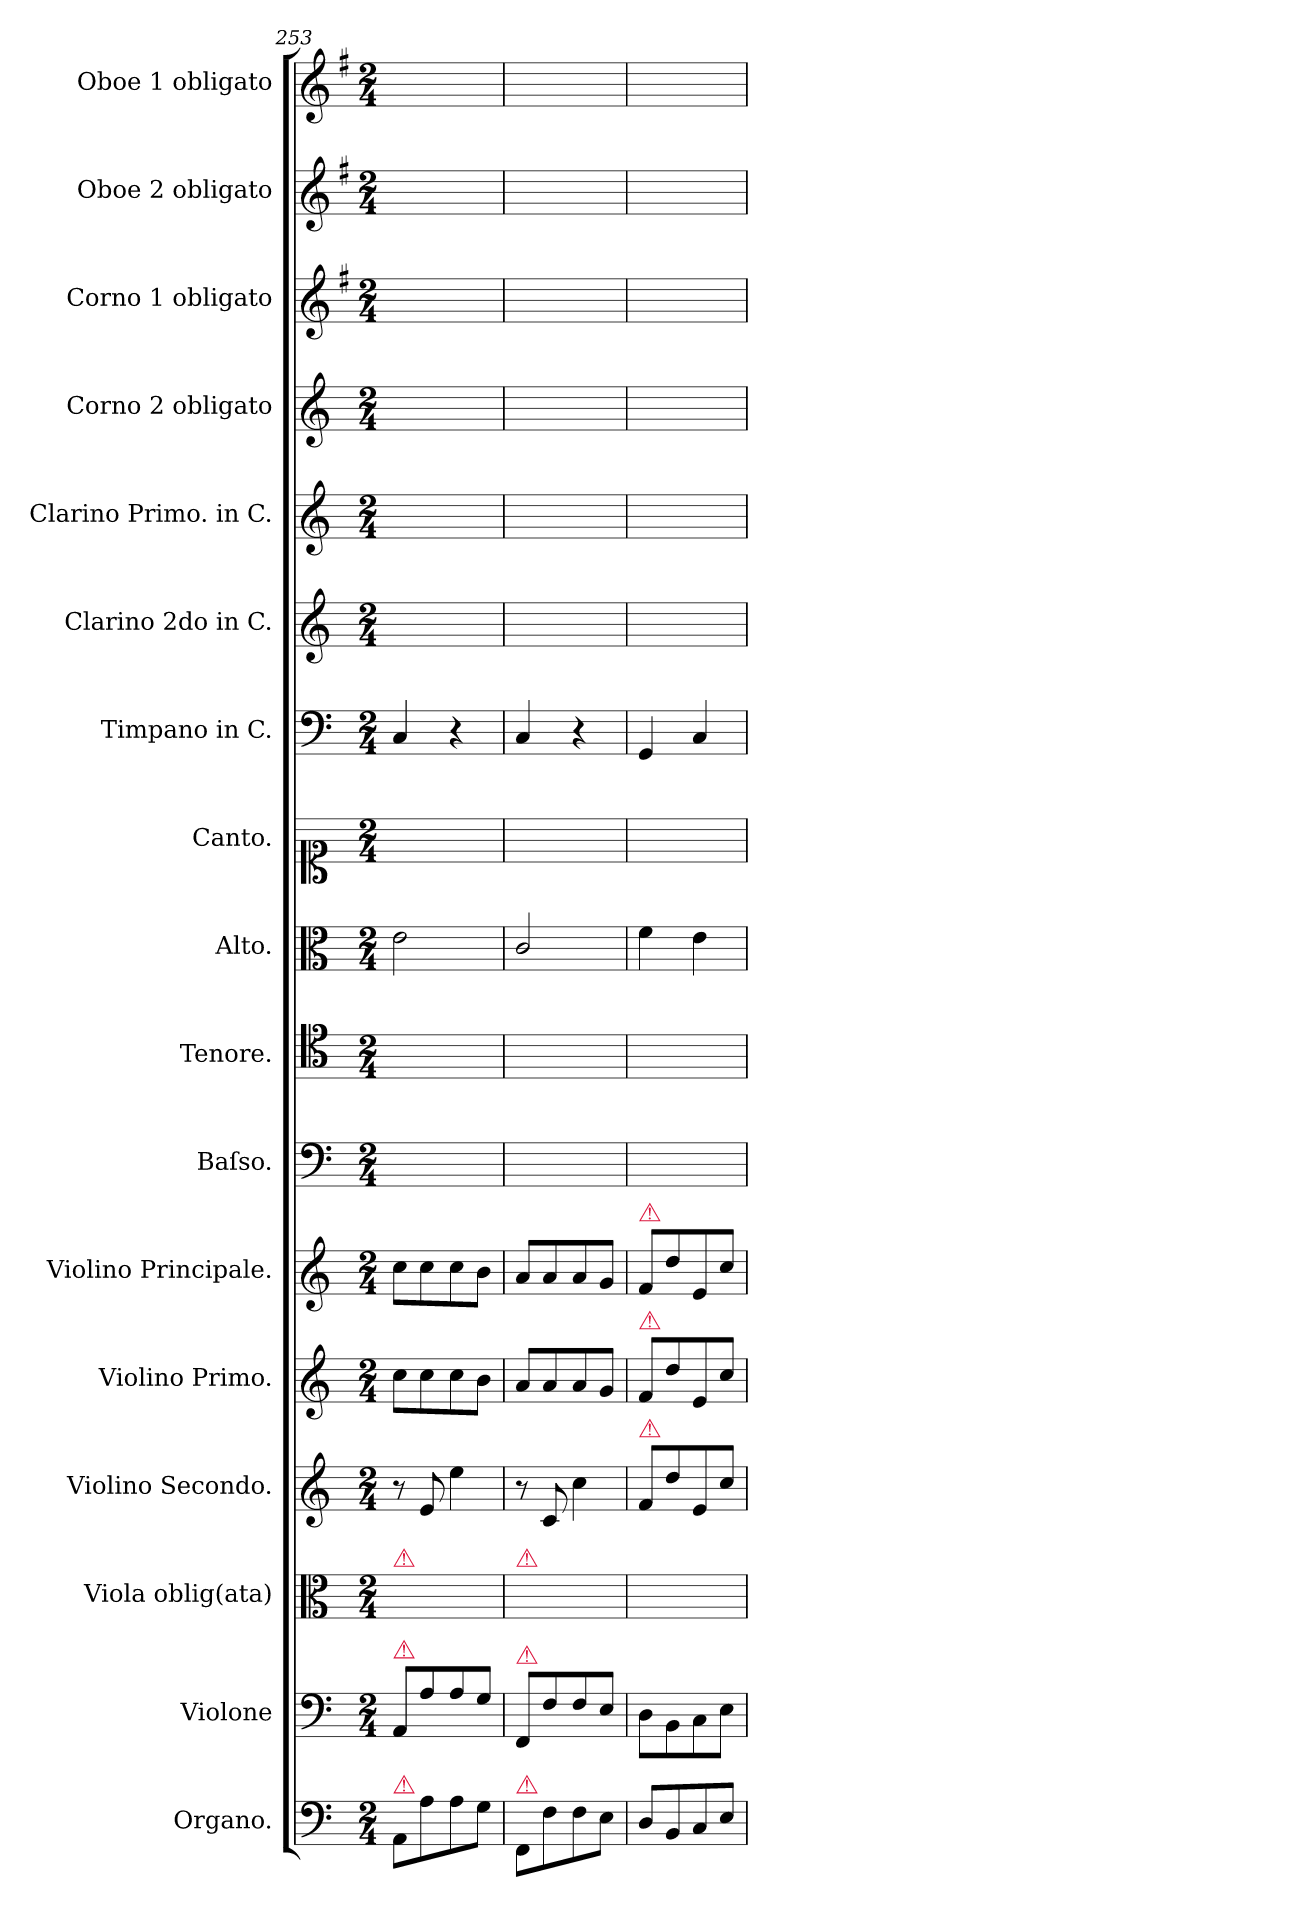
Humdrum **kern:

**kern	**kern	**kern	**kern	**kern	**kern	**kern	**text	**kern	**text	**kern	**kern	**text	**kern	**kern	**kern	**kern	**kern	**kern	**kern
*part17	*part16	*part15	*part14	*part13	*part12	*part11	*part11	*part10	*part10	*part9	*part8	*part8	*part7	*part6	*part5	*part4	*part3	*part2	*part1
*staff17	*staff16	*staff15	*staff14	*staff13	*staff12	*staff11	*staff11	*staff10	*staff10	*staff9	*staff8	*staff8	*staff7	*staff6	*staff5	*staff4	*staff3	*staff2	*staff1
*I"Organo.	*I"Violone	*I"Viola oblig(ata)	*I"Violino Secondo.	*I"Violino Primo.	*I"Violino Principale.	*I"Baſso.	*	*I"Tenore.	*	*I"Alto.	*I"Canto.	*	*I"Timpano in C.	*I"Clarino 2do in C.	*I"Clarino Primo. in C.	*I"Corno 2 obligato	*I"Corno 1 obligato	*I"Oboe 2 obligato	*I"Oboe 1 obligato
*I'Org.	*I'Vlne	*I'Vla.	*	*I'Vn I	*I'Vln. Princ.	*I'B.	*	*I'T.	*	*I'A.	*I'C.	*	*I'Timp.	*I'Clno 2 in C.	*I'Clno 1 in C	*I'[C. 2 obl.]	*I'[C. 1 obl.]	*I'[Ob. 2]	*I'[Ob. 1]
*clefF4	*clefF4	*clefC3	*clefG2	*clefG2	*clefG2	*clefF4	*	*clefC4	*	*clefC3	*clefC1	*	*clefF4	*clefG2	*clefG2	*clefG2	*clefG2	*clefG2	*clefG2
*k[]	*k[]	*k[]	*k[]	*k[]	*k[]	*k[]	*	*k[]	*	*k[]	*k[]	*	*k[]	*k[]	*k[]	*k[]	*k[f#]	*k[f#]	*k[f#]
*	*	*	*	*	*	*	*	*	*	*	*	*	*	*	*	*	*G:	*G:	*G:
*M2/4	*M2/4	*M2/4	*M2/4	*M2/4	*M2/4	*M2/4	*	*M2/4	*	*M2/4	*M2/4	*	*M2/4	*M2/4	*M2/4	*M2/4	*M2/4	*M2/4	*M2/4
=253	=253	=253	=253	=253	=253	=253	=253	=253	=253	=253	=253	=253	=253	=253	=253	=253	=253	=253	=253
!	!	!LO:TX:a:color=crimson:t=⚠	!	!	!	!	!	!	!	!	!	!	!	!	!	!	!	!	!
!	!LO:TX:a:color=crimson:t=⚠	!	!	!	!	!	!	!	!	!	!	!	!	!	!	!	!	!	!
!LO:TX:a:color=crimson:t=⚠	!	!	!	!	!	!	!	!	!	!	!	!	!	!	!	!	!	!	!
8AA/L	8AA/L	8A/Lyy	8r	8cc\L	8cc\L	4.A\yy	in	4.c\yy	-cel-	2e\	8ryy	.	4C/	4c/yy	4cc\yy	2ryy	2ryy	2ryy	2ryy
8A\	8A/	8a\yy	8e/	8cc\	8cc\	.	.	.	.	.	8cc\yy	o-	.	.	.	.	.	.	.
8A\	8A/	8a\yy	4ee\	8cc\	8cc\	.	.	.	.	.	8cc\yy	-san-	4r	4ryy	4ryy	.	.	.	.
8G\J	8G/J	8g\Jyy	.	8b\J	8b\J	8G\yy	ex-	8B\yy	.	.	8ee\yy	-na	.	.	.	.	.	.	.
=254	=254	=254	=254	=254	=254	=254	=254	=254	=254	=254	=254	=254	=254	=254	=254	=254	=254	=254	=254
!	!	!LO:TX:a:color=crimson:t=⚠	!	!	!	!	!	!	!	!	!	!	!	!	!	!	!	!	!
!	!LO:TX:a:color=crimson:t=⚠	!	!	!	!	!	!	!	!	!	!	!	!	!	!	!	!	!	!
!LO:TX:a:color=crimson:t=⚠	!	!	!	!	!	!	!	!	!	!	!	!	!	!	!	!	!	!	!
8FF/L	8FF/L	8F/Lyy	8r	8a/L	8a/L	4.F\yy	-cel-	4.A/yy	.	2c/	8ryy	.	4C/	4c/yy	4cc\yy	2ryy	2ryy	2ryy	2ryy
8F\	8F/	8f\yy	8c/	8a/	8a/	.	.	.	.	.	8a\yy	o-	.	.	.	.	.	.	.
8F\	8F/	8f\yy	4cc\	8a/	8a/	.	.	.	.	.	8a\yy	-san-	4r	4ryy	4ryy	.	.	.	.
8E\J	8E/J	8e\Jyy	.	8g/J	8g/J	8E\yy	.	8G/yy	.	.	8cc\yy	-na	.	.	.	.	.	.	.
=255	=255	=255	=255	=255	=255	=255	=255	=255	=255	=255	=255	=255	=255	=255	=255	=255	=255	=255	=255
!	!	!	!	!	!LO:TX:a:color=crimson:t=⚠	!	!	!	!	!	!	!	!	!	!	!	!	!	!
!	!	!	!	!LO:TX:a:color=crimson:t=⚠	!	!	!	!	!	!	!	!	!	!	!	!	!	!	!
!	!	!	!LO:TX:a:color=crimson:t=⚠	!	!	!	!	!	!	!	!	!	!	!	!	!	!	!	!
8D/L	8D\L	8d\yy	8f/L	8f/L	8f/L	8D/yy	.	2G/yy	.	4f\	8b\Lyy	in	4GG/	4g/yy	4dd\yy	2ryy	2ryy	2ryy	2ryy
8BB/	8BB\	4G/yy	8dd\	8dd\	8dd\	8BB/yy	-sis	.	.	.	8dd\Jyy	.	.	.	.	.	.	.	.
8C/	8C\	.	8e/	8e/	8e/	8C/yy	in	.	.	4e\	4cc\yy	ex-	4C/	4cc\yy	4ee\yy	.	.	.	.
8E/J	8E\J	8G/yy	8cc\J	8cc\J	8cc\J	8E\yy	ex-	.	.	.	.	.	.	.	.	.	.	.	.
=	=	=	=	=	=	=	=	=	=	=	=	=	=	=	=	=	=	=	=
*-	*-	*-	*-	*-	*-	*-	*-	*-	*-	*-	*-	*-	*-	*-	*-	*-	*-	*-	*-
